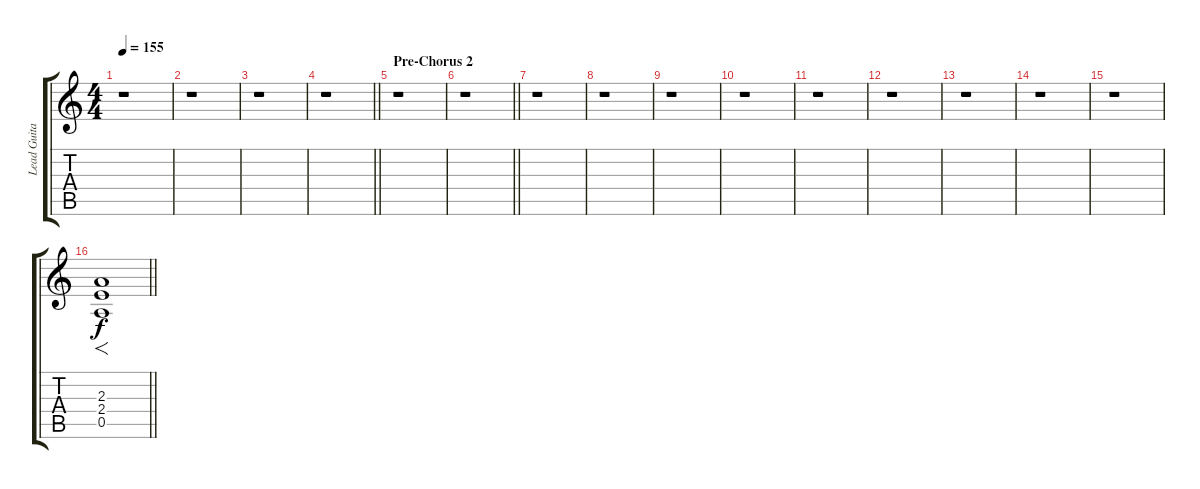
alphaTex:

\track ("Lead Guitar (Tom)" "Lead Guita") {instrument distortionguitar}
\staff {score tabs}
\tuning (E4 B3 G3 D3 A2 E2) {hide}
\ts (4 4)
\tempo 155
\clef g2
\ks c
r.1{dy f} |
r.1 |
r.1 |
\barLineRight lightlight
r.1 |
\section ("" "Pre-Chorus 2")
r.1 |
\barLineRight lightlight
r.1 |
\section ("" "")
r.1 |
r.1 |
r.1 |
r.1 |
r.1 |
r.1 |
r.1 |
r.1 |
r.1 |
\barLineRight lightlight
(2.3 2.4 0.5).1{f}
